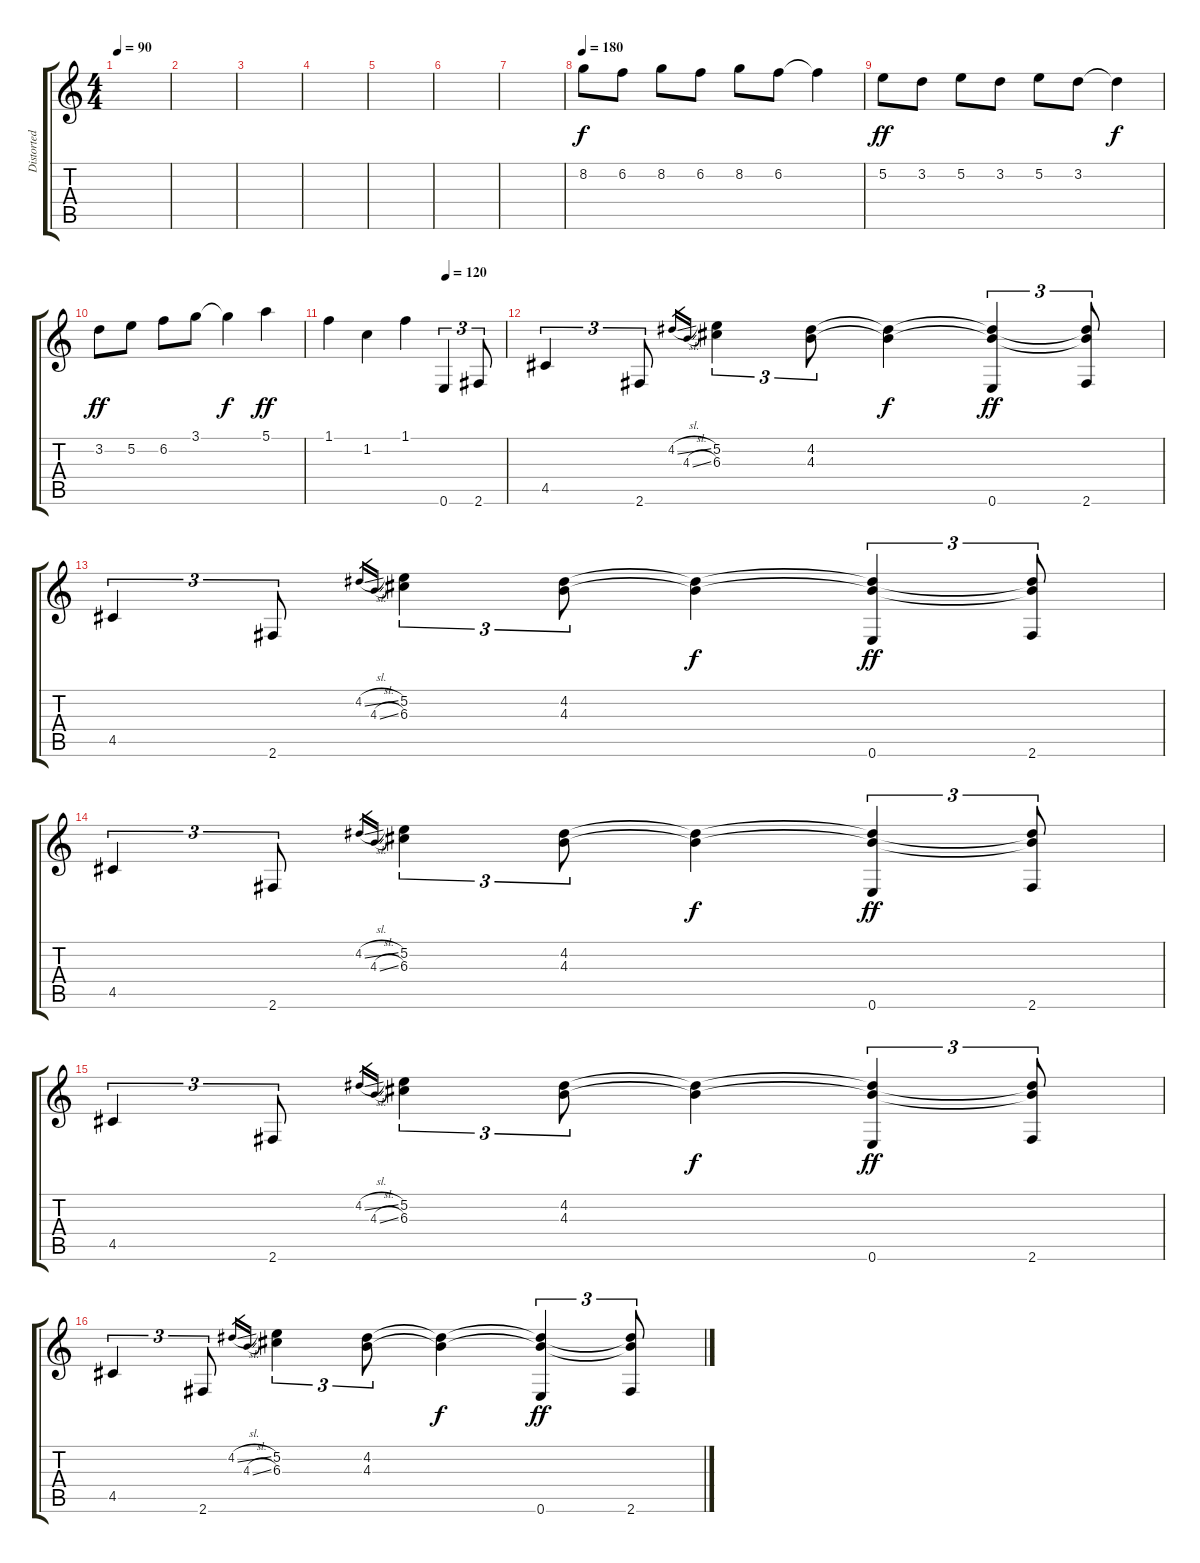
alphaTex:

\track ("Distorted guitar" "Distorted ") {instrument overdrivenguitar}
\staff {score tabs}
\tuning (E4 B3 G3 D3 A2 E2) {hide}
\ts (4 4)
\tempo 90
\clef g2
\ks c
|
|
|
|
|
|
|
\tempo 180
8.2.8 6.2.8 8.2.8 6.2.8 8.2.8 6.2.8 6.2{t}.4{dy f} |
5.2.8{dy ff} 3.2.8 5.2.8 3.2.8 5.2.8 3.2.8 3.2{t}.4{dy f} |
3.2.8{dy ff} 5.2.8 6.2.8 3.1.8 3.1{t}.4{dy f} 5.1.4{dy ff} |
\tempo (120 0.6666666666666666)
1.1.4 1.2.4 1.1.4 0.6.4{tu (3 2)} 2.6.8{tu (3 2)} |
4.5.4{tu (3 2)} 2.6.8{tu (3 2)} 4.2{sl}.16{gr} 4.3{sl}.16{gr} (5.2 6.3).4{tu (3 2)} (4.2 4.3).8{tu (3 2)} (4.2{t} 4.3{t}).4{dy f} (4.2{t} 4.3{t} 0.6).4{tu (3 2) dy ff} (4.2{t} 4.3{t} 2.6).8{tu (3 2)} |
4.5.4{tu (3 2)} 2.6.8{tu (3 2)} 4.2{sl}.16{gr} 4.3{sl}.16{gr} (5.2 6.3).4{tu (3 2)} (4.2 4.3).8{tu (3 2)} (4.2{t} 4.3{t}).4{dy f} (4.2{t} 4.3{t} 0.6).4{tu (3 2) dy ff} (4.2{t} 4.3{t} 2.6).8{tu (3 2)} |
4.5.4{tu (3 2)} 2.6.8{tu (3 2)} 4.2{sl}.16{gr} 4.3{sl}.16{gr} (5.2 6.3).4{tu (3 2)} (4.2 4.3).8{tu (3 2)} (4.2{t} 4.3{t}).4{dy f} (4.2{t} 4.3{t} 0.6).4{tu (3 2) dy ff} (4.2{t} 4.3{t} 2.6).8{tu (3 2)} |
4.5.4{tu (3 2)} 2.6.8{tu (3 2)} 4.2{sl}.16{gr} 4.3{sl}.16{gr} (5.2 6.3).4{tu (3 2)} (4.2 4.3).8{tu (3 2)} (4.2{t} 4.3{t}).4{dy f} (4.2{t} 4.3{t} 0.6).4{tu (3 2) dy ff} (4.2{t} 4.3{t} 2.6).8{tu (3 2)} |
4.5.4{tu (3 2)} 2.6.8{tu (3 2)} 4.2{sl}.16{gr} 4.3{sl}.16{gr} (5.2 6.3).4{tu (3 2)} (4.2 4.3).8{tu (3 2)} (4.2{t} 4.3{t}).4{dy f} (4.2{t} 4.3{t} 0.6).4{tu (3 2) dy ff} (4.2{t} 4.3{t} 2.6).8{tu (3 2)}
